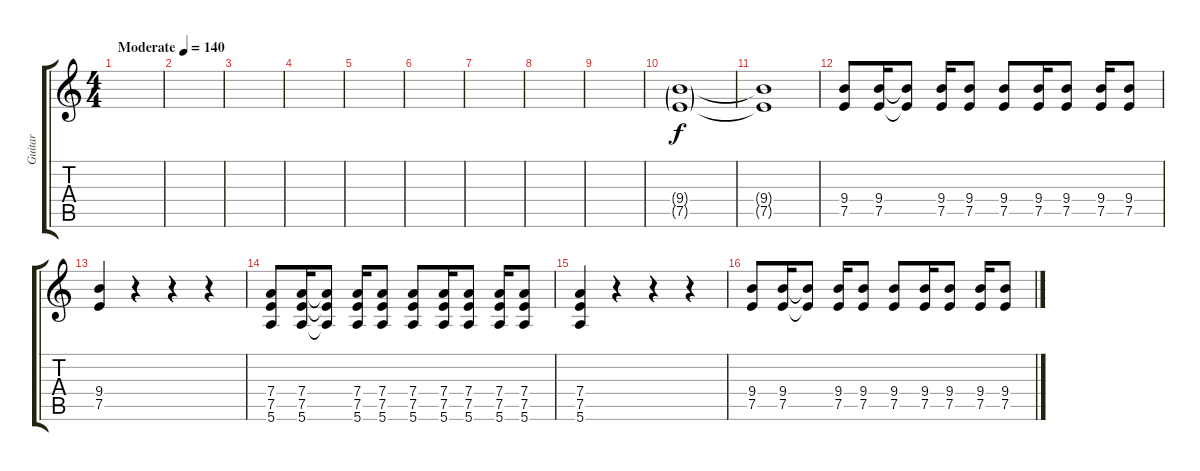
\track ("Guitar" "Guitar") {instrument overdrivenguitar}
\staff {score tabs}
\tuning (E4 B3 G3 D3 A2 E2) {hide}
\ts (4 4)
\tempo (140 "Moderate")
\clef g2
\ks c
|
|
|
|
|
|
|
|
|
(9.4{g} 7.5{g}).1 |
(9.4{t} 7.5{t}).1{dy f} |
(9.4 7.5).8 (9.4 7.5).16 (9.4{t} 7.5{t}).8 (9.4 7.5).16 (9.4 7.5).8 (9.4 7.5).8 (9.4 7.5).16 (9.4 7.5).8 (9.4 7.5).16 (9.4 7.5).8 |
(9.4 7.5).4 r.4 r.4 r.4 |
(7.4 7.5 5.6).8 (7.4 7.5 5.6).16 (7.4{t} 7.5{t} 5.6{t}).8 (7.4 7.5 5.6).16 (7.4 7.5 5.6).8 (7.4 7.5 5.6).8 (7.4 7.5 5.6).16 (7.4 7.5 5.6).8 (7.4 7.5 5.6).16 (7.4 7.5 5.6).8 |
(7.4 7.5 5.6).4 r.4 r.4 r.4 |
(9.4 7.5).8 (9.4 7.5).16 (9.4{t} 7.5{t}).8 (9.4 7.5).16 (9.4 7.5).8 (9.4 7.5).8 (9.4 7.5).16 (9.4 7.5).8 (9.4 7.5).16 (9.4 7.5).8
